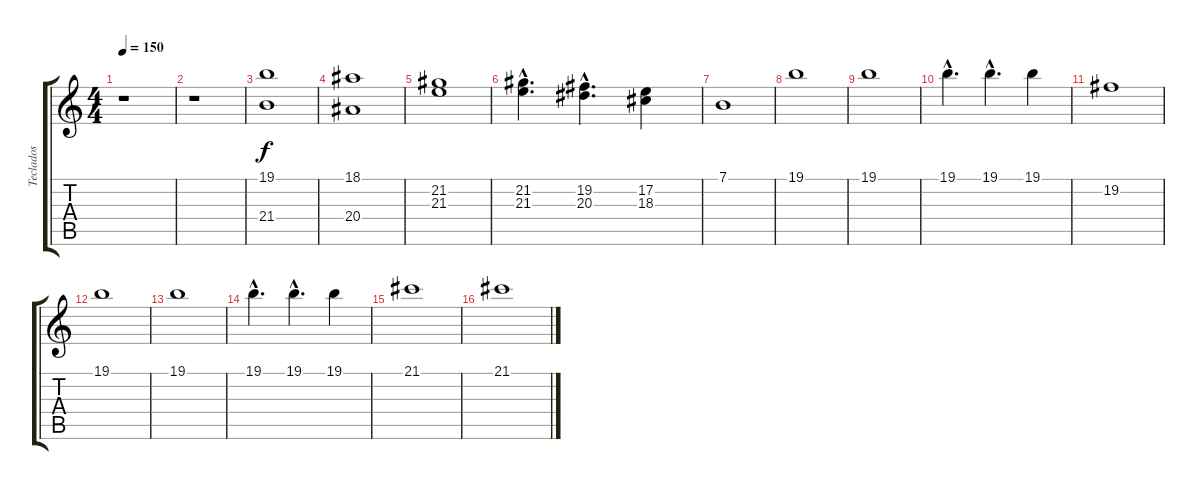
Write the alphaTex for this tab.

\track ("Teclados" "Teclados") {instrument stringensemble1}
\staff {score tabs}
\tuning (E4 B3 G3 D3 A2 E2) {hide}
\ts (4 4)
\tempo 150
\clef g2
\ks c
r.1{dy f} |
r.1 |
(19.1 21.4).1 |
(18.1 20.4).1 |
(21.2 21.3).1 |
(21.2{hac} 21.3{hac}).4{d} (19.2{hac} 20.3{hac}).4{d} (17.2 18.3).4 |
7.1.1{instrument stringensemble1} |
19.1.1 |
19.1.1 |
19.1{hac}.4{d} 19.1{hac}.4{d} 19.1.4 |
19.2.1 |
19.1.1 |
19.1.1 |
19.1{hac}.4{d} 19.1{hac}.4{d} 19.1.4 |
21.1.1 |
21.1.1
